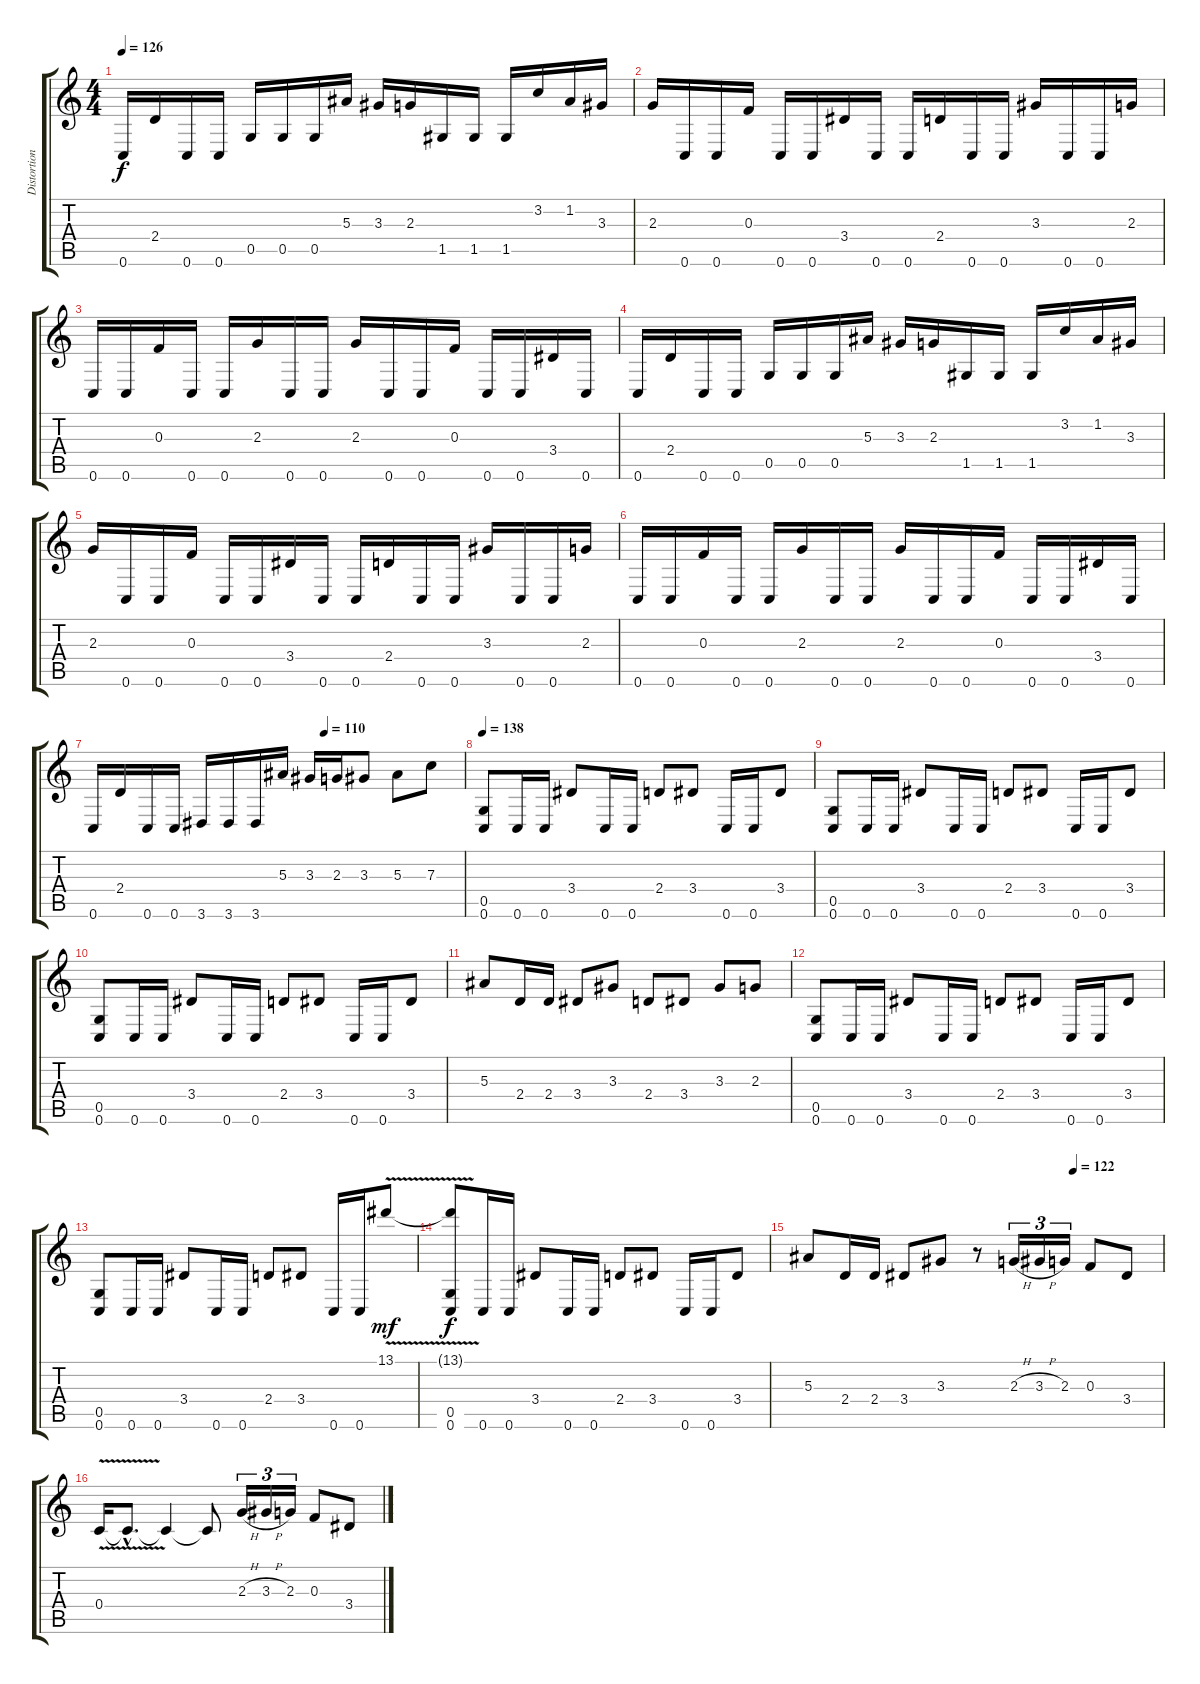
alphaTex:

\track ("Distortion Guitar 2" "Distortion") {instrument distortionguitar}
\staff {score tabs}
\tuning (D4 A3 F3 C3 G2 C2) {hide}
\ts (4 4)
\tempo 126
\clef g2
\ks c
0.6.16{dy f} 2.4.16 0.6.16 0.6.16 0.5.16 0.5.16 0.5.16 5.3.16 3.3.16 2.3.16 1.5.16 1.5.16 1.5.16 3.2.16 1.2.16 3.3.16 |
2.3.16 0.6.16 0.6.16 0.3.16 0.6.16 0.6.16 3.4.16 0.6.16 0.6.16 2.4.16 0.6.16 0.6.16 3.3.16 0.6.16 0.6.16 2.3.16 |
0.6.16 0.6.16 0.3.16 0.6.16 0.6.16 2.3.16 0.6.16 0.6.16 2.3.16 0.6.16 0.6.16 0.3.16 0.6.16 0.6.16 3.4.16 0.6.16 |
0.6.16 2.4.16 0.6.16 0.6.16 0.5.16 0.5.16 0.5.16 5.3.16 3.3.16 2.3.16 1.5.16 1.5.16 1.5.16 3.2.16 1.2.16 3.3.16 |
2.3.16 0.6.16 0.6.16 0.3.16 0.6.16 0.6.16 3.4.16 0.6.16 0.6.16 2.4.16 0.6.16 0.6.16 3.3.16 0.6.16 0.6.16 2.3.16 |
0.6.16 0.6.16 0.3.16 0.6.16 0.6.16 2.3.16 0.6.16 0.6.16 2.3.16 0.6.16 0.6.16 0.3.16 0.6.16 0.6.16 3.4.16 0.6.16 |
\tempo (110 0.625)
0.6.16 2.4.16 0.6.16 0.6.16 3.6.16 3.6.16 3.6.16 5.3.16 3.3.16 2.3.16 3.3.8 5.3.8 7.3.8 |
\tempo 138
(0.5 0.6).8 0.6.16 0.6.16 3.4.8 0.6.16 0.6.16 2.4.8 3.4.8 0.6.16 0.6.16 3.4.8 |
(0.5 0.6).8 0.6.16 0.6.16 3.4.8 0.6.16 0.6.16 2.4.8 3.4.8 0.6.16 0.6.16 3.4.8 |
(0.5 0.6).8 0.6.16 0.6.16 3.4.8 0.6.16 0.6.16 2.4.8 3.4.8 0.6.16 0.6.16 3.4.8 |
5.3.8 2.4.16 2.4.16 3.4.8 3.3.8 2.4.8 3.4.8 3.3.8 2.3.8 |
(0.5 0.6).8 0.6.16 0.6.16 3.4.8 0.6.16 0.6.16 2.4.8 3.4.8 0.6.16 0.6.16 3.4.8 |
(0.5 0.6).8 0.6.16 0.6.16 3.4.8 0.6.16 0.6.16 2.4.8 3.4.8 0.6.16 0.6.16 13.1{v}.8{dy mf} |
(13.1{t} 0.5 0.6).8{dy f} 0.6.16 0.6.16 3.4.8 0.6.16 0.6.16 2.4.8 3.4.8 0.6.16 0.6.16 3.4.8 |
\tempo (122 0.75)
5.3.8 2.4.16 2.4.16 3.4.8 3.3.8 r.8 2.3{h}.16{tu (3 2)} 3.3{h}.16{tu (3 2)} 2.3.16{tu (3 2)} 0.3.8 3.4.8 |
0.4{v}.16 0.4{hac t}.8{d} 0.4{t}.4 0.4{t}.8 2.3{h}.16{tu (3 2)} 3.3{h}.16{tu (3 2)} 2.3.16{tu (3 2)} 0.3.8 3.4.8
